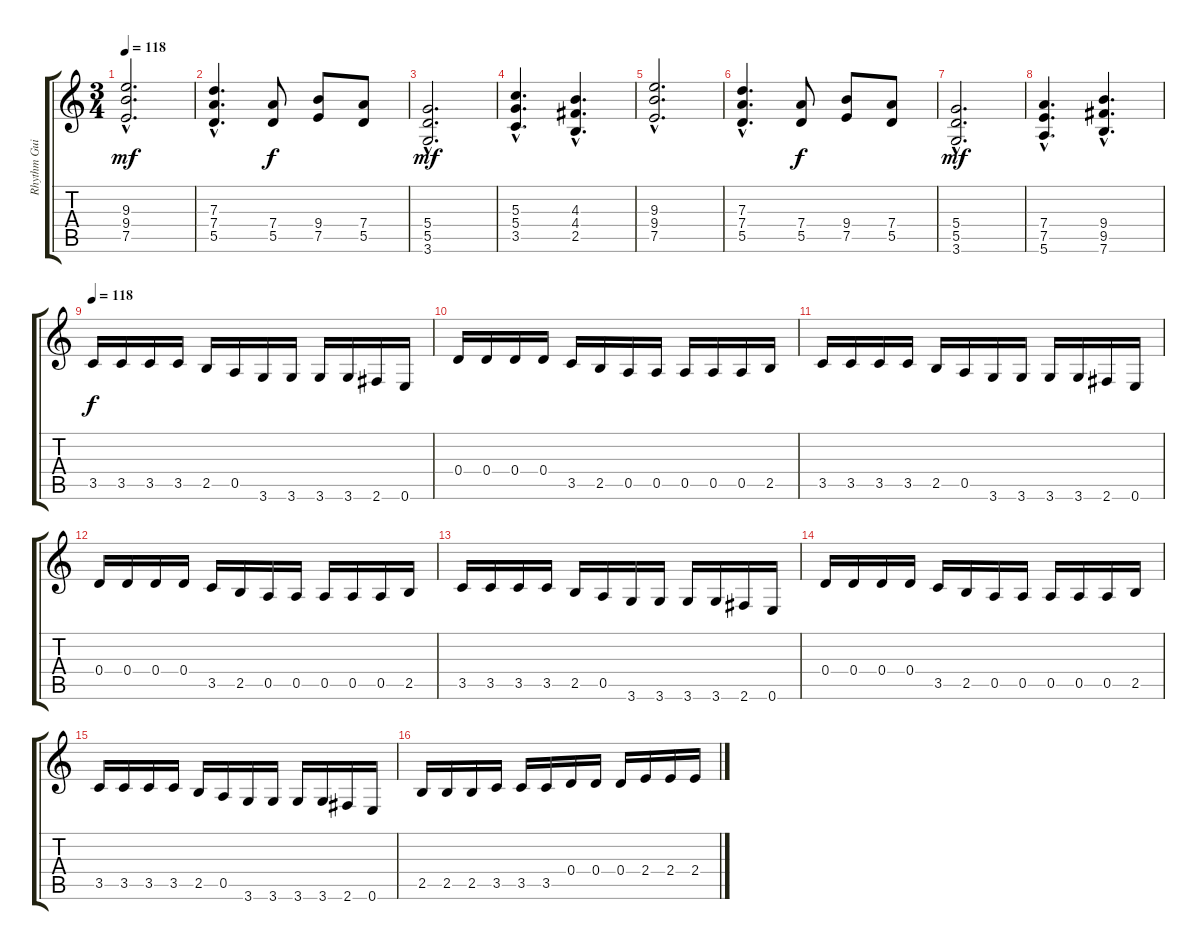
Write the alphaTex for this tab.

\track ("Rhythm Guitar (right)" "Rhythm Gui") {instrument overdrivenguitar}
\staff {score tabs}
\tuning (E4 B3 G3 D3 A2 E2) {hide}
\ts (3 4)
\tempo 118
\clef g2
\ks c
(9.3{hac} 9.4{hac} 7.5{hac}).2{d dy mf} |
(7.3{hac} 7.4{hac} 5.5{hac}).4{d} (7.4 5.5).8{dy f} (9.4 7.5).8 (7.4 5.5).8 |
(5.4{hac} 5.5{hac} 3.6{hac}).2{d dy mf} |
(5.3{hac} 5.4{hac} 3.5{hac}).4{d} (4.3{hac} 4.4{hac} 2.5{hac}).4{d} |
(9.3{hac} 9.4{hac} 7.5{hac}).2{d} |
(7.3{hac} 7.4{hac} 5.5{hac}).4{d} (7.4 5.5).8{dy f} (9.4 7.5).8 (7.4 5.5).8 |
(5.4{hac} 5.5{hac} 3.6{hac}).2{d dy mf} |
(7.4{hac} 7.5{hac} 5.6{hac}).4{d} (9.4{hac} 9.5{hac} 7.6{hac}).4{d} |
\tempo 118
3.5.16{dy f} 3.5.16 3.5.16 3.5.16 2.5.16 0.5.16 3.6.16 3.6.16 3.6.16 3.6.16 2.6.16 0.6.16 |
0.4.16 0.4.16 0.4.16 0.4.16 3.5.16 2.5.16 0.5.16 0.5.16 0.5.16 0.5.16 0.5.16 2.5.16 |
3.5.16 3.5.16 3.5.16 3.5.16 2.5.16 0.5.16 3.6.16 3.6.16 3.6.16 3.6.16 2.6.16 0.6.16 |
0.4.16 0.4.16 0.4.16 0.4.16 3.5.16 2.5.16 0.5.16 0.5.16 0.5.16 0.5.16 0.5.16 2.5.16 |
3.5.16 3.5.16 3.5.16 3.5.16 2.5.16 0.5.16 3.6.16 3.6.16 3.6.16 3.6.16 2.6.16 0.6.16 |
0.4.16 0.4.16 0.4.16 0.4.16 3.5.16 2.5.16 0.5.16 0.5.16 0.5.16 0.5.16 0.5.16 2.5.16 |
3.5.16 3.5.16 3.5.16 3.5.16 2.5.16 0.5.16 3.6.16 3.6.16 3.6.16 3.6.16 2.6.16 0.6.16 |
2.5.16 2.5.16 2.5.16 3.5.16 3.5.16 3.5.16 0.4.16 0.4.16 0.4.16 2.4.16 2.4.16 2.4.16
